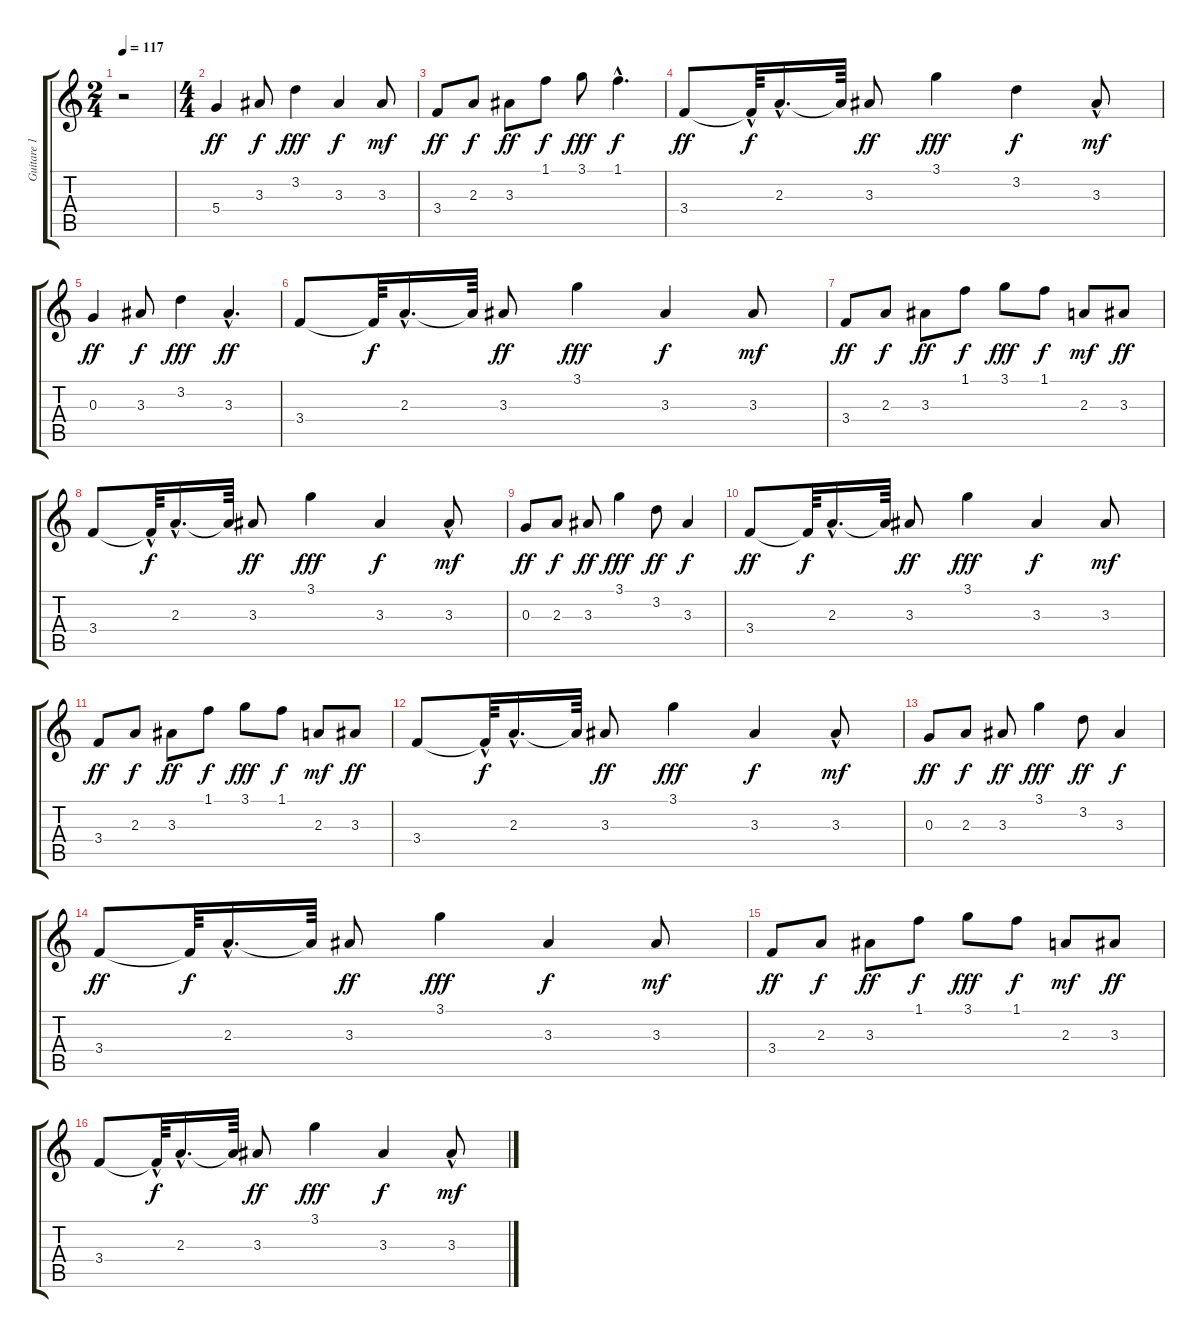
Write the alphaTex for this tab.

\track ("Guitare 1" "Guitare 1") {instrument acousticguitarnylon}
\staff {score tabs}
\tuning (E4 B3 G3 D3 A2 E2) {hide}
\ts (2 4)
\tempo 117
\clef g2
\ks c
r.2{dy ff instrument acousticguitarnylon} |
\ts (4 4)
5.4.4 3.3.8{dy f} 3.2.4{dy fff} 3.3.4{dy f} 3.3.8{dy mf} |
3.4.8{dy ff} 2.3.8{dy f} 3.3.8{dy ff} 1.1.8{dy f} 3.1.8{dy fff} 1.1{hac}.4{d dy f} |
3.4.8{dy ff} 3.4{hac t}.64{dy f} 2.3{hac}.16{d} 2.3{t}.64 3.3.8{dy ff} 3.1.4{dy fff} 3.2.4{dy f} 3.3{hac}.8{dy mf} |
0.3.4{dy ff} 3.3.8{dy f} 3.2.4{dy fff} 3.3{hac}.4{d dy ff} |
3.4.8 3.4{t}.64{dy f} 2.3{hac}.16{d} 2.3{t}.64 3.3.8{dy ff} 3.1.4{dy fff} 3.3.4{dy f} 3.3.8{dy mf} |
3.4.8{dy ff} 2.3.8{dy f} 3.3.8{dy ff} 1.1.8{dy f} 3.1.8{dy fff} 1.1.8{dy f} 2.3.8{dy mf} 3.3.8{dy ff} |
3.4.8 3.4{hac t}.64{dy f} 2.3{hac}.16{d} 2.3{t}.64 3.3.8{dy ff} 3.1.4{dy fff} 3.3.4{dy f} 3.3{hac}.8{dy mf} |
0.3.8{dy ff} 2.3.8{dy f} 3.3.8{dy ff} 3.1.4{dy fff} 3.2.8{dy ff} 3.3.4{dy f} |
3.4.8{dy ff} 3.4{t}.64{dy f} 2.3{hac}.16{d} 2.3{t}.64 3.3.8{dy ff} 3.1.4{dy fff} 3.3.4{dy f} 3.3.8{dy mf} |
3.4.8{dy ff} 2.3.8{dy f} 3.3.8{dy ff} 1.1.8{dy f} 3.1.8{dy fff} 1.1.8{dy f} 2.3.8{dy mf} 3.3.8{dy ff} |
3.4.8 3.4{hac t}.64{dy f} 2.3{hac}.16{d} 2.3{t}.64 3.3.8{dy ff} 3.1.4{dy fff} 3.3.4{dy f} 3.3{hac}.8{dy mf} |
0.3.8{dy ff} 2.3.8{dy f} 3.3.8{dy ff} 3.1.4{dy fff} 3.2.8{dy ff} 3.3.4{dy f} |
3.4.8{dy ff} 3.4{t}.64{dy f} 2.3{hac}.16{d} 2.3{t}.64 3.3.8{dy ff} 3.1.4{dy fff} 3.3.4{dy f} 3.3.8{dy mf} |
3.4.8{dy ff} 2.3.8{dy f} 3.3.8{dy ff} 1.1.8{dy f} 3.1.8{dy fff} 1.1.8{dy f} 2.3.8{dy mf} 3.3.8{dy ff} |
3.4.8 3.4{hac t}.64{dy f} 2.3{hac}.16{d} 2.3{t}.64 3.3.8{dy ff} 3.1.4{dy fff} 3.3.4{dy f} 3.3{hac}.8{dy mf}
